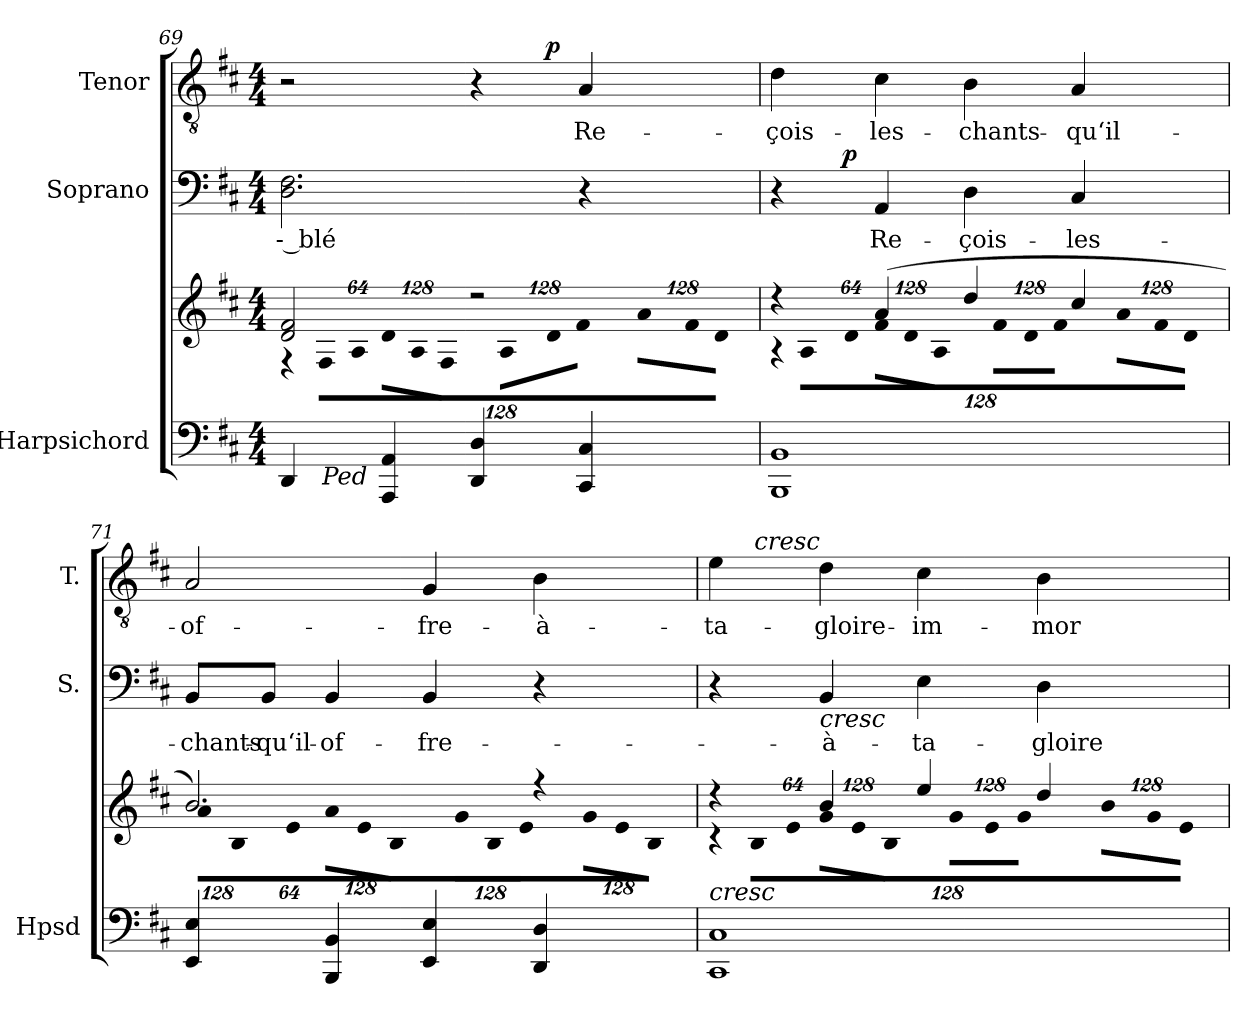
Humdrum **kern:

**kern	**kern	**kern	**text	**dynam	**kern	**text	**dynam
*part3	*part3	*part2	*part2	*part2	*part1	*part1	*part1
*staff4	*staff3	*staff2	*staff2	*staff2	*staff1	*staff1	*staff1
*I"Harpsichord	*	*I"Soprano	*	*	*I"Tenor	*	*
*I'Hpsd	*	*I'S.	*	*	*I'T.	*	*
!!LO:PB:g=z
*clefF4	*clefG2	*clefF4	*	*	*clefGv2	*	*
*	*	*	*	*	*ITrd7c12	*	*
*k[f#c#]	*k[f#c#]	*k[f#c#]	*	*	*k[f#c#]	*	*
*D:	*D:	*D:	*	*	*D:	*	*
*M4/4	*M4/4	*M4/4	*	*	*M4/4	*	*
=69	=69	=69	=69	=69	=69	=69	=69
*	*^	*	*	*	*	*	*
*	*	*Xbrackettup	*	*	*	*	*	*
!	!	!LO:N:vis=8	!	!	!	!	!	!
!	!	!	!	!LO:LY:b:color=#000000	!	!	!	!
*^	*	*	*	*	*	*^	*	*
4DDi/	16ryy	2di/ 2f#i	1024%85r	2.Di\ 2.F#i	-- blé	.	2r	2ryy	.	.
.	64.ryy	.	.	.	.	.	.	.	.	.
!	!	!	!LO:N:vis=8	!	!	!	!	!	!	!
.	.	.	1024%85F#i\L	.	.	.	.	.	.	.
!	!LO:TX:b:i:t=Ped	!	!	!	!	!	!	!	!	!
.	2ryy	.	.	.	.	.	.	.	.	.
!	!	!	!LO:N:vis=8	!	!	!	!	!	!	!
.	.	.	512%43Ai\J	.	.	.	.	.	.	.
!	!	!	!LO:N:vis=8	!	!	!	!	!	!	!
4AAAi/ 4AAi	.	.	1024%85di\L	.	.	.	.	.	.	.
!	!	!	!LO:N:vis=8	!	!	!	!	!	!	!
.	.	.	1024%85Ai\	.	.	.	.	.	.	.
!	!	!	!LO:N:vis=8	!	!	!	!	!	!	!
.	.	.	512%43F#i\J	.	.	.	.	.	.	.
!	!	!	!LO:N:vis=8	!	!	!	!	!	!	!
4DDi/ 4Di	.	2r	1024%85Ai\L	.	.	.	4r	8ryy	.	.
!	!	!	!LO:N:vis=8	!	!	!	!	!	!	!
.	.	.	1024%85di\	.	.	.	.	.	.	.
.	4ryy	.	.	.	.	.	.	.	.	.
.	.	.	.	.	.	.	.	32ryy	.	.
.	.	.	.	.	.	.	.	128ryy	.	.
.	.	.	.	.	.	.	.	4ryy	.	p
!	!	!	!LO:N:vis=8	!	!	!	!	!	!	!
.	.	.	512%43f#i\J	.	.	.	.	.	.	.
!	!	!	!LO:N:vis=8	!	!	!	!	!	!	!
!	!	!	!	!	!	!	!	!	!LO:LY:b:color=#000000	!
4CC#i/ 4C#i	.	.	1024%85ai\L	4r	.	.	4AAi/	.	-Re-	.
!	!	!	!LO:N:vis=8	!	!	!	!	!	!	!
.	.	.	1024%85f#i\	.	.	.	.	.	.	.
.	8ryy	.	.	.	.	.	.	.	.	.
.	.	.	.	.	.	.	.	16ryy	.	.
!	!	!	!LO:N:vis=8	!	!	!	!	!	!	!
.	.	.	512%43di\J	.	.	.	.	.	.	.
.	32ryy	.	.	.	.	.	.	.	.	.
.	.	.	.	.	.	.	.	64.ryy	.	.
.	128ryy	.	.	.	.	.	.	.	.	.
=70	=70	=70	=70	=70	=70	=70	=70	=70	=70	=70
!	!	!	!LO:N:vis=8	!	!	!	!	!	!	!
*v	*v	*	*	*	*	*	*v	*v	*	*
*^	*	*	*	*	*	*^	*	*
!	!	!	!	!	!	!	!	!	!LO:LY:b:color=#000000	!
*v	*v	*	*	*^	*	*	*v	*v	*	*
1BBBi 1BBi	4r	1024%85r	4r	8ryy	.	.	4Di\	-çois-	.
!	!	!LO:N:vis=8	!	!	!	!	!	!	!
.	.	1024%85Ai\L	.	.	.	.	.	.	.
.	.	.	.	32ryy	.	.	.	.	.
.	.	.	.	128ryy	.	.	.	.	.
.	.	.	.	2ryy	.	p	.	.	.
!	!	!LO:N:vis=8	!	!	!	!	!	!	!
.	.	512%43di\J	.	.	.	.	.	.	.
!	!	!LO:N:vis=8	!	!	!	!	!	!	!
!	!	!	!	!	!LO:LY:b:color=#000000	!	!	!	!
!	!	!	!	!	!	!	!	!LO:LY:b:color=#000000	!
.	(4ai/	1024%85f#i\L	4AAi/	.	Re-	.	4C#i\	-les-	.
!	!	!LO:N:vis=8	!	!	!	!	!	!	!
.	.	1024%85di\	.	.	.	.	.	.	.
!	!	!LO:N:vis=8	!	!	!	!	!	!	!
.	.	512%43Ai\J	.	.	.	.	.	.	.
!	!	!LO:N:vis=8	!	!	!	!	!	!	!
!	!	!	!	!	!LO:LY:b:color=#000000	!	!	!	!
!	!	!	!	!	!	!	!	!LO:LY:b:color=#000000	!
.	4ddi/	1024%85f#i\L	4Di\	.	-çois-	.	4BBi\	-chants-	.
!	!	!LO:N:vis=8	!	!	!	!	!	!	!
.	.	1024%85di\	.	.	.	.	.	.	.
.	.	.	.	4ryy	.	.	.	.	.
!	!	!LO:N:vis=8	!	!	!	!	!	!	!
.	.	512%43f#i\J	.	.	.	.	.	.	.
!	!	!LO:N:vis=8	!	!	!	!	!	!	!
!	!	!	!	!	!LO:LY:b:color=#000000	!	!	!	!
!	!	!	!	!	!	!	!	!LO:LY:b:color=#000000	!
.	4cc#i/	1024%85ai\L	4C#i/	.	-les-	.	4AAi/	-qu‘il-	.
!	!	!LO:N:vis=8	!	!	!	!	!	!	!
.	.	1024%85f#i\	.	.	.	.	.	.	.
.	.	.	.	16ryy	.	.	.	.	.
!	!	!LO:N:vis=8	!	!	!	!	!	!	!
.	.	512%43di\J	.	.	.	.	.	.	.
.	.	.	.	64.ryy	.	.	.	.	.
=71	=71	=71	=71	=71	=71	=71	=71	=71	=71
!	!	!LO:N:vis=8	!	!	!	!	!	!	!
*	*	*	*v	*v	*	*	*	*	*
*	*	*	*^	*	*	*	*	*
!	!	!	!	!	!LO:LY:b:color=#000000	!	!	!	!
*	*	*	*v	*v	*	*	*	*	*
*	*	*	*^	*	*	*	*	*
!	!	!	!	!	!	!	!	!LO:LY:b:color=#000000	!
*	*	*	*v	*v	*	*	*	*	*
4EEi/ 4Ei	2.bi/)	1024%85ai\L	8BBi/L	-chants-	.	2AAi/	-of-	.
!	!	!LO:N:vis=8	!	!	!	!	!	!
.	.	1024%85Bi\	.	.	.	.	.	.
!	!	!	!	!LO:LY:b:color=#000000	!	!	!	!
.	.	.	8BBi/J	-qu‘il-	.	.	.	.
!	!	!LO:N:vis=8	!	!	!	!	!	!
.	.	512%43ei\J	.	.	.	.	.	.
!	!	!LO:N:vis=8	!	!	!	!	!	!
!	!	!	!	!LO:LY:b:color=#000000	!	!	!	!
4BBBi/ 4BBi	.	1024%85ai\L	4BBi/	-of-	.	.	.	.
!	!	!LO:N:vis=8	!	!	!	!	!	!
.	.	1024%85ei\	.	.	.	.	.	.
!	!	!LO:N:vis=8	!	!	!	!	!	!
.	.	512%43Bi\J	.	.	.	.	.	.
!	!	!LO:N:vis=8	!	!	!	!	!	!
!	!	!	!	!LO:LY:b:color=#000000	!	!	!	!
!	!	!	!	!	!	!	!LO:LY:b:color=#000000	!
4EEi/ 4Ei	.	1024%85gi\L	4BBi/	-fre-	.	4GGi/	-fre-	.
!	!	!LO:N:vis=8	!	!	!	!	!	!
.	.	1024%85Bi\	.	.	.	.	.	.
!	!	!LO:N:vis=8	!	!	!	!	!	!
.	.	512%43ei\J	.	.	.	.	.	.
!	!	!LO:N:vis=8	!	!	!	!	!	!
!	!	!	!	!	!	!	!LO:LY:b:color=#000000	!
4DDi/ 4Di	4r	1024%85gi\L	4r	.	.	4BBi\	-à-	.
!	!	!LO:N:vis=8	!	!	!	!	!	!
.	.	1024%85ei\	.	.	.	.	.	.
!	!	!LO:N:vis=8	!	!	!	!	!	!
.	.	512%43Bi\J	.	.	.	.	.	.
=72	=72	=72	=72	=72	=72	=72	=72	=72
!	!	!LO:N:vis=8	!	!	!	!	!	!
!LO:TX:i:t=cresc	!	!	!	!	!	!	!	!
!	!	!	!	!	!	!	!LO:LY:b:color=#000000	!
*	*	*	*	*	*	*^	*	*
1CC#i 1C#i	4r	1024%85r	4r	.	.	4Ei\	16ryy	-ta-	.
.	.	.	.	.	.	.	64.ryy	.	.
!	!	!LO:N:vis=8	!	!	!	!	!	!	!
.	.	1024%85Bi\L	.	.	.	.	.	.	.
!	!	!	!	!	!	!	!LO:TX:a:i:t=cresc	!	!
.	.	.	.	.	.	.	2ryy	.	.
!	!	!LO:N:vis=8	!	!	!	!	!	!	!
.	.	512%43ei\J	.	.	.	.	.	.	.
!	!	!LO:N:vis=8	!	!	!	!	!	!	!
!	!	!	!	!LO:LY:b:color=#000000	!	!	!	!	!
!	!	!	!LO:TX:b:i:t=cresc	!	!	!	!	!	!
!	!	!	!	!	!	!	!	!LO:LY:b:color=#000000	!
.	4bi/	1024%85gi\L	4BBi/	-à-	.	4Di\	.	-gloire-	.
!	!	!LO:N:vis=8	!	!	!	!	!	!	!
.	.	1024%85ei\	.	.	.	.	.	.	.
!	!	!LO:N:vis=8	!	!	!	!	!	!	!
.	.	512%43Bi\J	.	.	.	.	.	.	.
!	!	!LO:N:vis=8	!	!	!	!	!	!	!
!	!	!	!	!LO:LY:b:color=#000000	!	!	!	!	!
!	!	!	!	!	!	!	!	!LO:LY:b:color=#000000	!
.	4eei/	1024%85gi\L	4Ei\	-ta-	.	4C#i\	.	-im-	.
!	!	!LO:N:vis=8	!	!	!	!	!	!	!
.	.	1024%85ei\	.	.	.	.	.	.	.
.	.	.	.	.	.	.	4ryy	.	.
!	!	!LO:N:vis=8	!	!	!	!	!	!	!
.	.	512%43gi\J	.	.	.	.	.	.	.
!	!	!LO:N:vis=8	!	!	!	!	!	!	!
!	!	!	!	!LO:LY:b:color=#000000	!	!	!	!	!
!	!	!	!	!	!	!	!	!LO:LY:b:color=#000000	!
.	4ddi/	1024%85bi\L	4Di\	-gloire-	.	4BBi\	.	-mor-	.
!	!	!LO:N:vis=8	!	!	!	!	!	!	!
.	.	1024%85gi\	.	.	.	.	.	.	.
.	.	.	.	.	.	.	8ryy	.	.
!	!	!LO:N:vis=8	!	!	!	!	!	!	!
.	.	512%43ei\J	.	.	.	.	.	.	.
.	.	.	.	.	.	.	32ryy	.	.
.	.	.	.	.	.	.	128ryy	.	.
*	*v	*v	*	*	*	*v	*v	*	*
=	=	=	=	=	=	=	=
*-	*-	*-	*-	*-	*-	*-	*-
